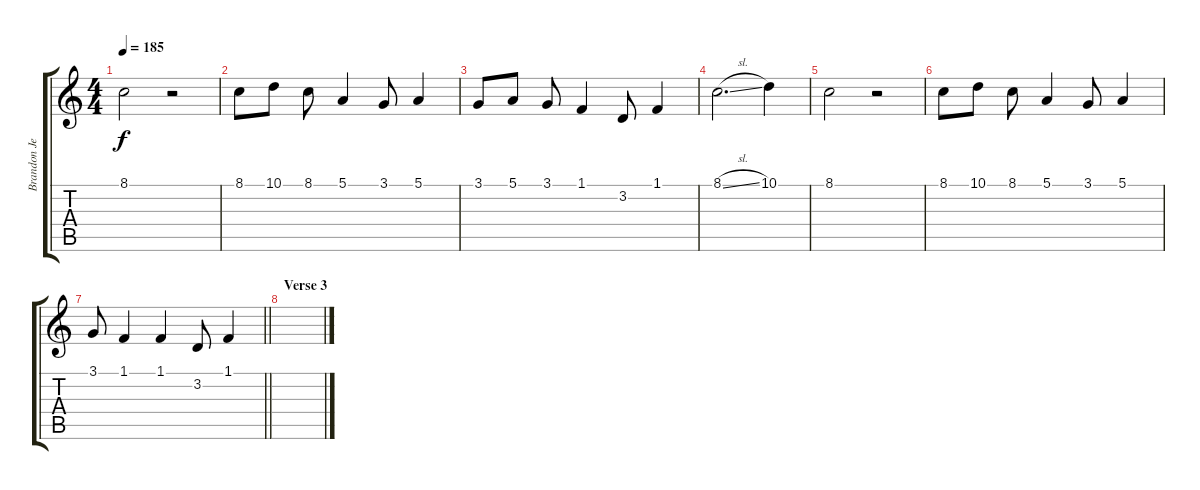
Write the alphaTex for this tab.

\track ("Brandon Jenison (Trumpet)" "Brandon Je") {instrument trumpet}
\staff {score tabs}
\tuning (E4 B3 G3 D3 A2 E2) {hide}
\ts (4 4)
\tempo 185
\clef g2
\ks c
8.1.2{dy f} r.2 |
8.1.8 10.1.8 8.1.8 5.1.4 3.1.8 5.1.4 |
3.1.8 5.1.8 3.1.8 1.1.4 3.2.8 1.1.4 |
8.1{sl}.2{d} 10.1.4 |
8.1.2 r.2 |
8.1.8 10.1.8 8.1.8 5.1.4 3.1.8 5.1.4 |
\barLineRight lightlight
3.1.8 1.1.4 1.1.4 3.2.8 1.1.4 |
\section ("" "Verse 3")
